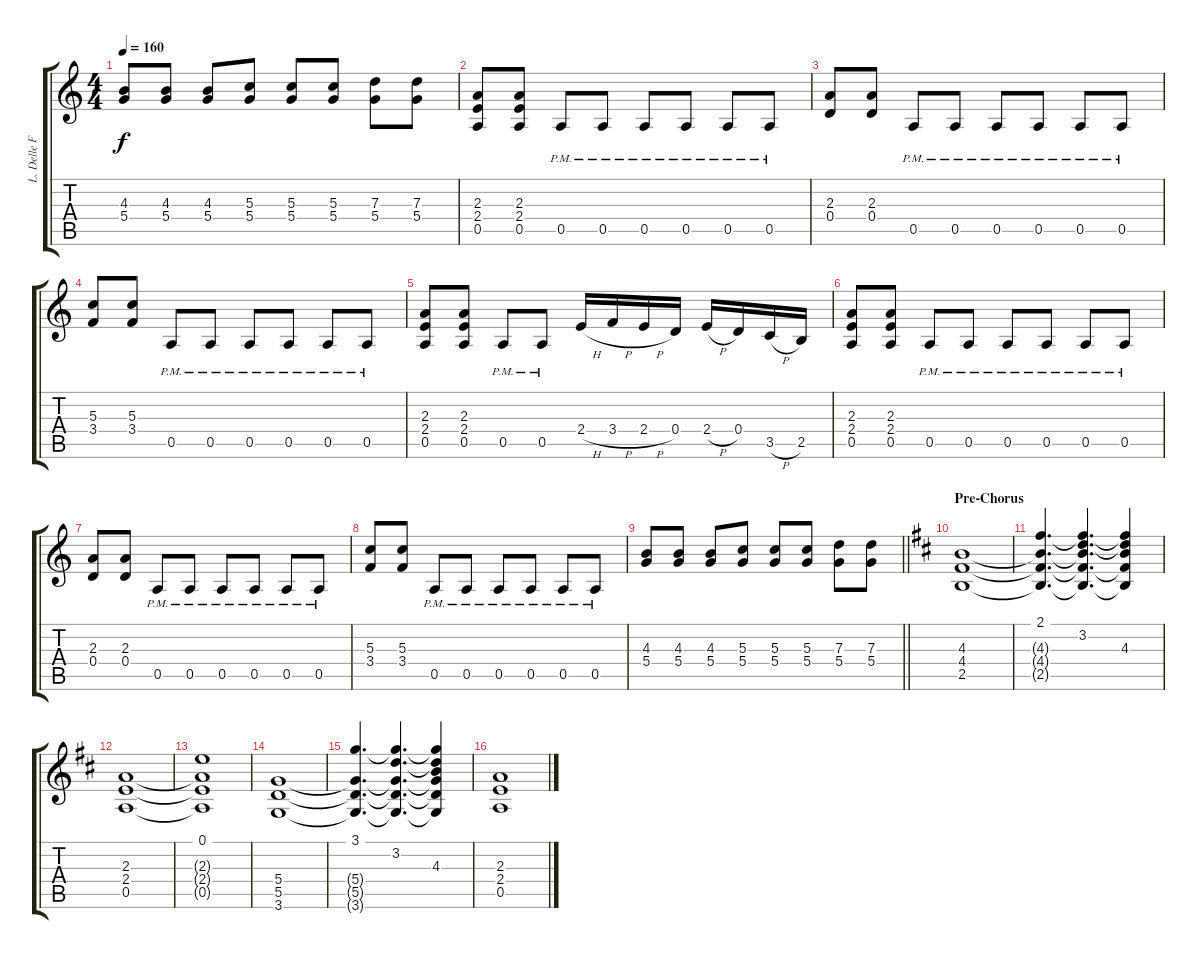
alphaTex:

\track ("L. Delle Fave (Dist. Guitar L)" "L. Delle F") {instrument overdrivenguitar}
\staff {score tabs}
\tuning (E4 B3 G3 D3 A2 E2) {hide}
\ts (4 4)
\tempo 160
\clef g2
\ks c
(4.3 5.4).8{dy f} (4.3 5.4).8 (4.3 5.4).8 (5.3 5.4).8 (5.3 5.4).8 (5.3 5.4).8 (7.3 5.4).8 (7.3 5.4).8 |
(2.3 2.4 0.5).8 (2.3 2.4 0.5).8 0.5{pm}.8 0.5{pm}.8 0.5{pm}.8 0.5{pm}.8 0.5{pm}.8 0.5{pm}.8 |
(2.3 0.4).8 (2.3 0.4).8 0.5{pm}.8 0.5{pm}.8 0.5{pm}.8 0.5{pm}.8 0.5{pm}.8 0.5{pm}.8 |
(5.3 3.4).8 (5.3 3.4).8 0.5{pm}.8 0.5{pm}.8 0.5{pm}.8 0.5{pm}.8 0.5{pm}.8 0.5{pm}.8 |
(2.3 2.4 0.5).8 (2.3 2.4 0.5).8 0.5{pm}.8 0.5{pm}.8 2.4{h}.16 3.4{h}.16 2.4{h}.16 0.4.16 2.4{h}.16 0.4.16 3.5{h}.16 2.5.16 |
(2.3 2.4 0.5).8 (2.3 2.4 0.5).8 0.5{pm}.8 0.5{pm}.8 0.5{pm}.8 0.5{pm}.8 0.5{pm}.8 0.5{pm}.8 |
(2.3 0.4).8 (2.3 0.4).8 0.5{pm}.8 0.5{pm}.8 0.5{pm}.8 0.5{pm}.8 0.5{pm}.8 0.5{pm}.8 |
(5.3 3.4).8 (5.3 3.4).8 0.5{pm}.8 0.5{pm}.8 0.5{pm}.8 0.5{pm}.8 0.5{pm}.8 0.5{pm}.8 |
\barLineRight lightlight
(4.3 5.4).8 (4.3 5.4).8 (4.3 5.4).8 (5.3 5.4).8 (5.3 5.4).8 (5.3 5.4).8 (7.3 5.4).8 (7.3 5.4).8 |
\section ("" "Pre-Chorus")
\ks bminor
(4.3 4.4 2.5).1 |
(2.1 4.3{t} 4.4{t} 2.5{t}).4{d} (2.1{t} 3.2 4.3{t} 4.4{t} 2.5{t}).4{d} (2.1{t} 3.2{t} 4.3 4.4{t} 2.5{t}).4 |
(2.3 2.4 0.5).1 |
(0.1 2.3{t} 2.4{t} 0.5{t}).1 |
(5.4 5.5 3.6).1 |
(3.1 5.4{t} 5.5{t} 3.6{t}).4{d} (3.1{t} 3.2 5.4{t} 5.5{t} 3.6{t}).4{d} (3.1{t} 3.2{t} 4.3 5.4{t} 5.5{t} 3.6{t}).4 |
(2.3 2.4 0.5).1
